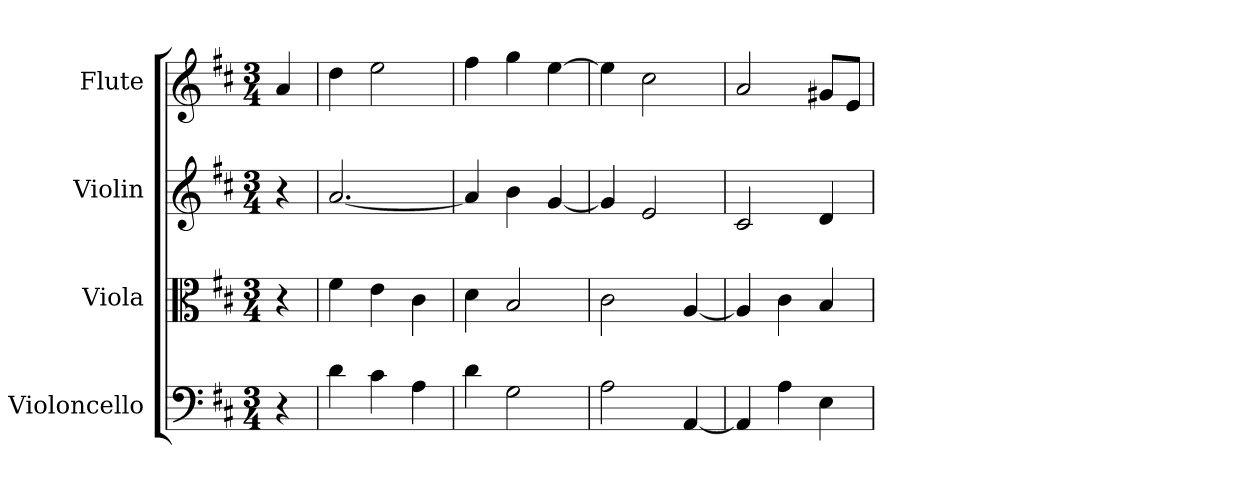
**kern	**kern	**kern	**kern
*part4	*part3	*part2	*part1
*staff4	*staff3	*staff2	*staff1
*I"Violoncello	*I"Viola	*I"Violin	*I"Flute
*I'Vc	*I'Vla	*I'Vln	*I'Fl
*clefF4	*clefC3	*	*
*k[f#c#]	*k[f#c#]	*k[f#c#]	*k[f#c#]
*D:	*D:	*D:	*D:
*M3/4	*M3/4	*M3/4	*M3/4
*MM112	*MM112	*MM112	*MM112
=	=	=	=
4r	4r	4r	4a
=1	=1	=1	=1
4d	4f#	[2.a	4dd
4c#	4e	.	2ee
4A	4c#	.	.
=2	=2	=2	=2
4d	4d	4a]	4ff#
2G	2B	4b	4gg
.	.	[4g	[4ee
=3	=3	=3	=3
2A	2c#	4g]	4ee]
.	.	2e	2cc#
[4AA	[4A	.	.
=4	=4	=4	=4
4AA]	4A]	2c#	2a
4A	4c#	.	.
4E	4B	4d	8g#XL
.	.	.	8eJ
=	=	=	=
*-	*-	*-	*-
